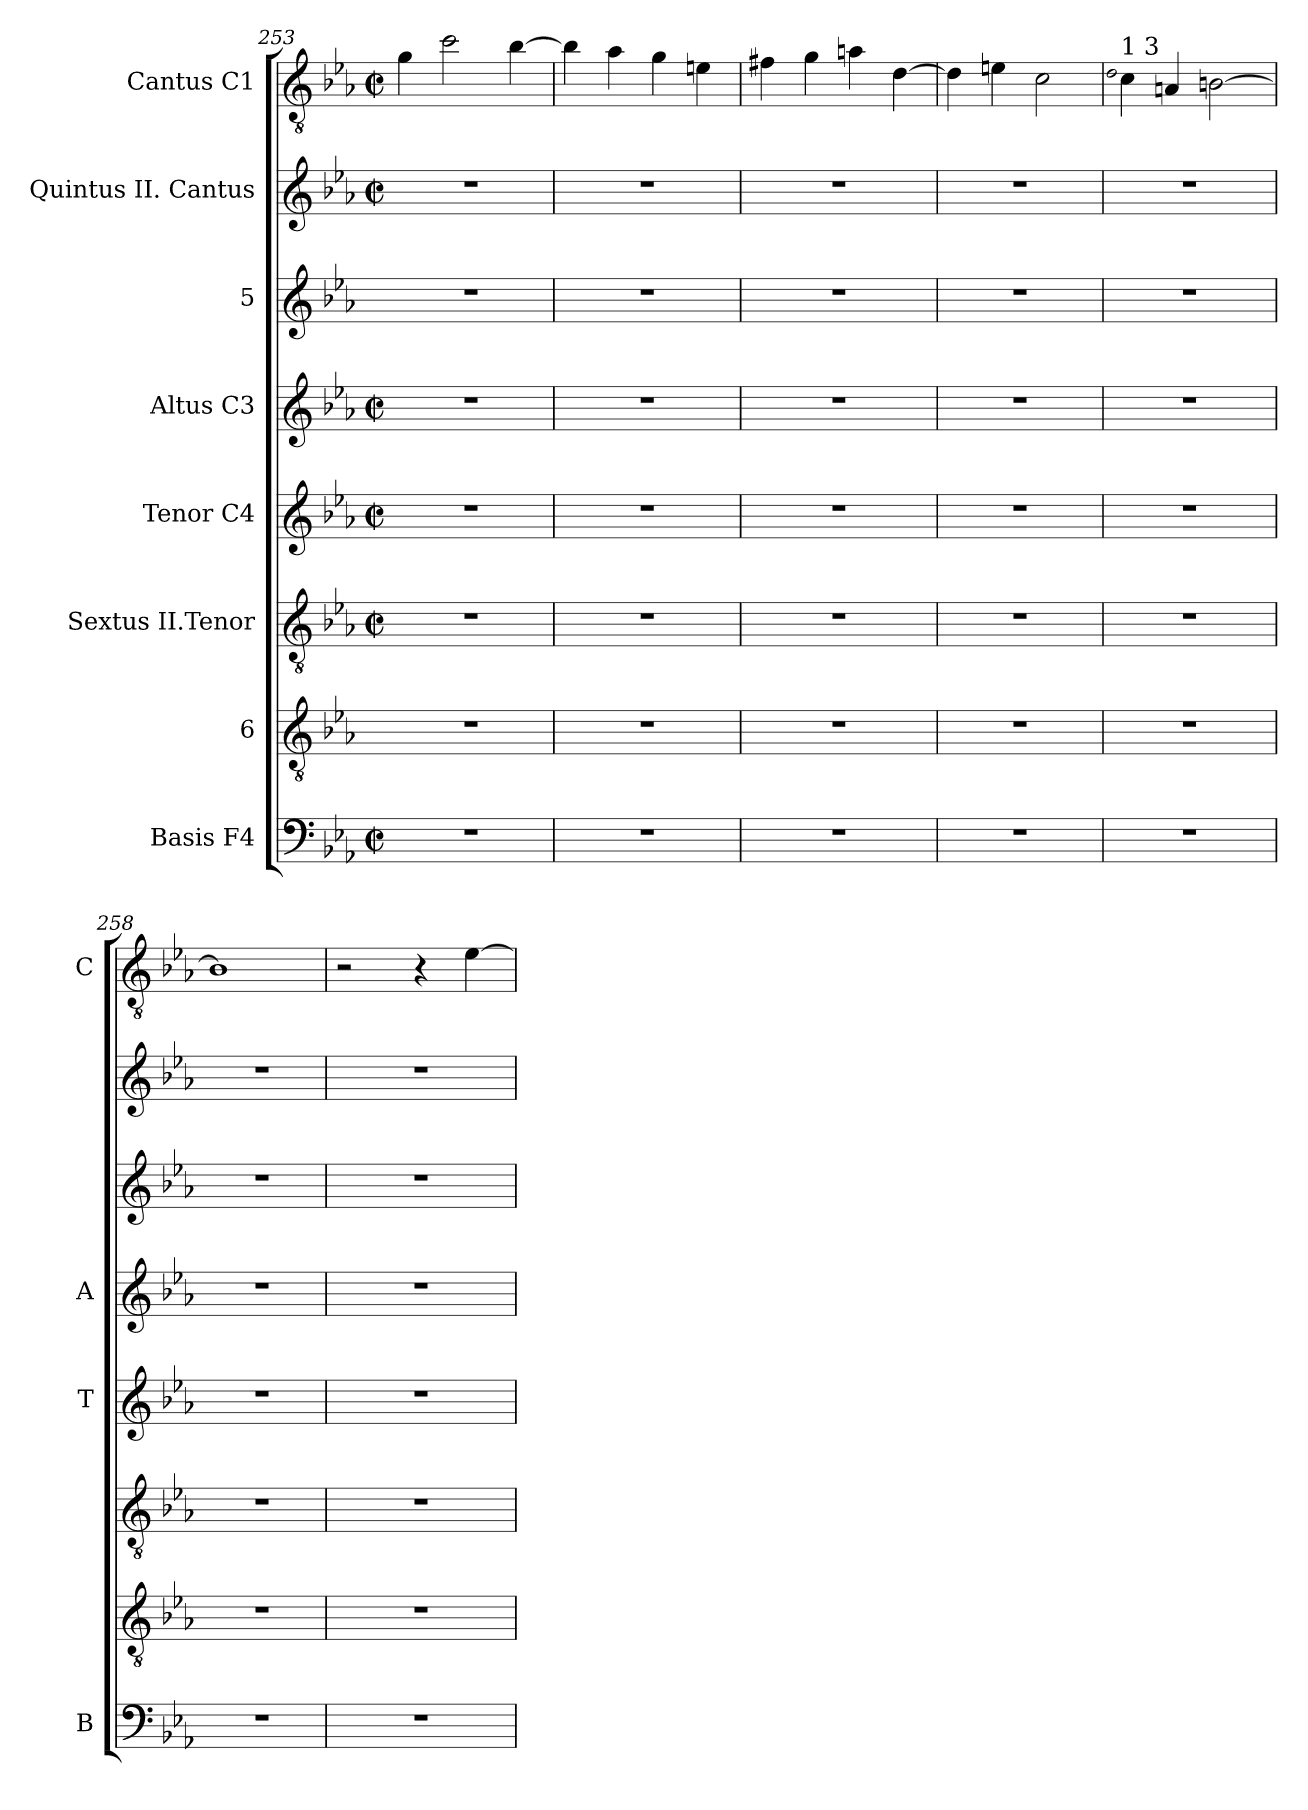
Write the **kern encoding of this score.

**kern	**kern	**kern	**kern	**kern	**kern	**kern	**kern
*part8	*part7	*part6	*part5	*part4	*part3	*part2	*part1
*staff8	*staff7	*staff6	*staff5	*staff4	*staff3	*staff2	*staff1
*I"Basis F4	*I"6	*I"Sextus II.Tenor	*I"Tenor C4	*I"Altus C3	*I"5	*I"Quintus II. Cantus	*I"Cantus C1
*I'B	*	*	*I'T	*I'A	*	*	*I'C
*clefF4	*clefGv2	*clefGv2	*clefG2	*clefG2	*clefG2	*clefG2	*clefGv2
*k[b-e-a-]	*k[b-e-a-]	*k[b-e-a-]	*k[b-e-a-]	*k[b-e-a-]	*k[b-e-a-]	*k[b-e-a-]	*k[b-e-a-]
*E-:	*E-:	*E-:	*E-:	*E-:	*E-:	*E-:	*E-:
*M2/2	*	*M2/2	*M2/2	*M2/2	*	*M2/2	*M2/2
*met(c|)	*	*met(c|)	*met(c|)	*met(c|)	*	*met(c|)	*met(c|)
=253	=253	=253	=253	=253	=253	=253	=253
1r	1r	1r	1r	1r	1r	1r	4g\
.	.	.	.	.	.	.	2cc\
.	.	.	.	.	.	.	[>4b-\
=254	=254	=254	=254	=254	=254	=254	=254
1r	1r	1r	1r	1r	1r	1r	4b-\]
.	.	.	.	.	.	.	4a-\
.	.	.	.	.	.	.	4g\
.	.	.	.	.	.	.	4en\
=255	=255	=255	=255	=255	=255	=255	=255
1r	1r	1r	1r	1r	1r	1r	4f#X\
.	.	.	.	.	.	.	4g\
.	.	.	.	.	.	.	4an\
.	.	.	.	.	.	.	[>4d\
=256	=256	=256	=256	=256	=256	=256	=256
1r	1r	1r	1r	1r	1r	1r	4d\]
.	.	.	.	.	.	.	4en\
.	.	.	.	.	.	.	2c\
!!LO:LB:g=z
=257	=257	=257	=257	=257	=257	=257	=257
!	!	!	!	!	!	!	!LO:N:head=open
.	.	.	.	.	.	.	1qd
!	!	!	!	!	!	!	!LO:TX:a:t=1 3
1r	1r	1r	1r	1r	1r	1r	4c\
.	.	.	.	.	.	.	4An/
.	.	.	.	.	.	.	[>2Bn\
=258	=258	=258	=258	=258	=258	=258	=258
1r	1r	1r	1r	1r	1r	1r	1B]
=259	=259	=259	=259	=259	=259	=259	=259
1r	1r	1r	1r	1r	1r	1r	2r
.	.	.	.	.	.	.	4r
.	.	.	.	.	.	.	[>4e-\
=	=	=	=	=	=	=	=
*-	*-	*-	*-	*-	*-	*-	*-
